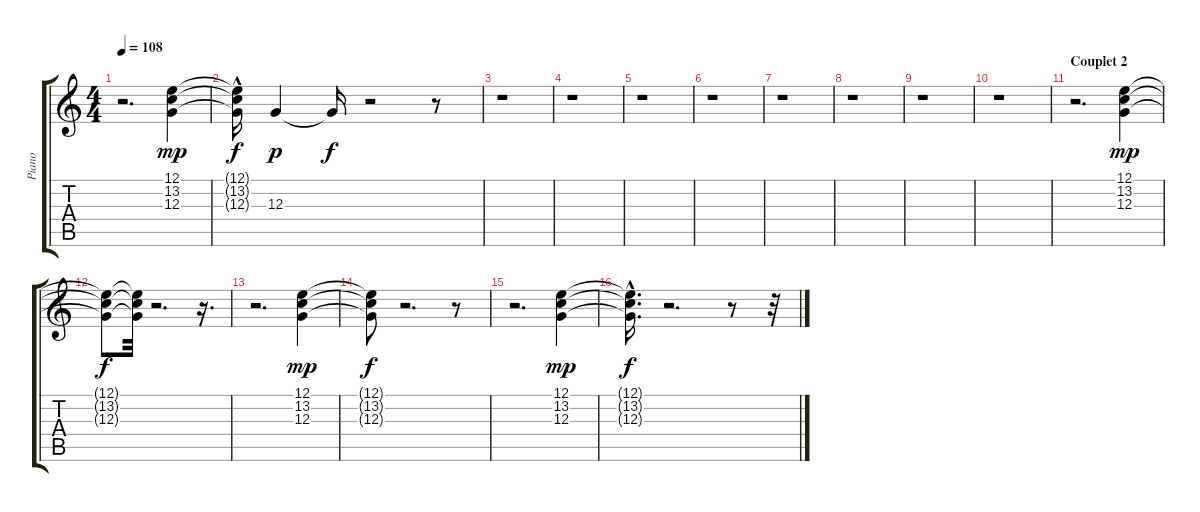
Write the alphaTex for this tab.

\track ("Piano" "Piano") {instrument brightacousticpiano}
\staff {score tabs}
\tuning (E4 B3 G3 D3 A2 E2) {hide}
\ts (4 4)
\tempo 108
\clef g2
\ks c
r.2{d dy f} (12.1 13.2 12.3).4{dy mp} |
(12.1{hac t} 13.2{hac t} 12.3{t}).16{dy f} 12.3.4{dy p} 12.3{t}.16{dy f} r.2 r.8 |
r.1 |
r.1 |
r.1 |
r.1 |
r.1 |
r.1 |
r.1 |
r.1 |
\section ("" "Couplet 2")
r.2{d} (12.1 13.2 12.3).4{dy mp} |
(12.1{t} 13.2{t} 12.3{t}).8{dy f} (12.1{t} 13.2{t} 12.3{t}).32 r.2{d} r.16{d} |
r.2{d} (12.1 13.2 12.3).4{dy mp} |
(12.1{t} 13.2{t} 12.3{t}).8{dy f} r.2{d} r.8 |
r.2{d} (12.1 13.2 12.3).4{dy mp} |
(12.1{hac t} 13.2{hac t} 12.3{hac t}).16{d dy f} r.2{d} r.8 r.32
